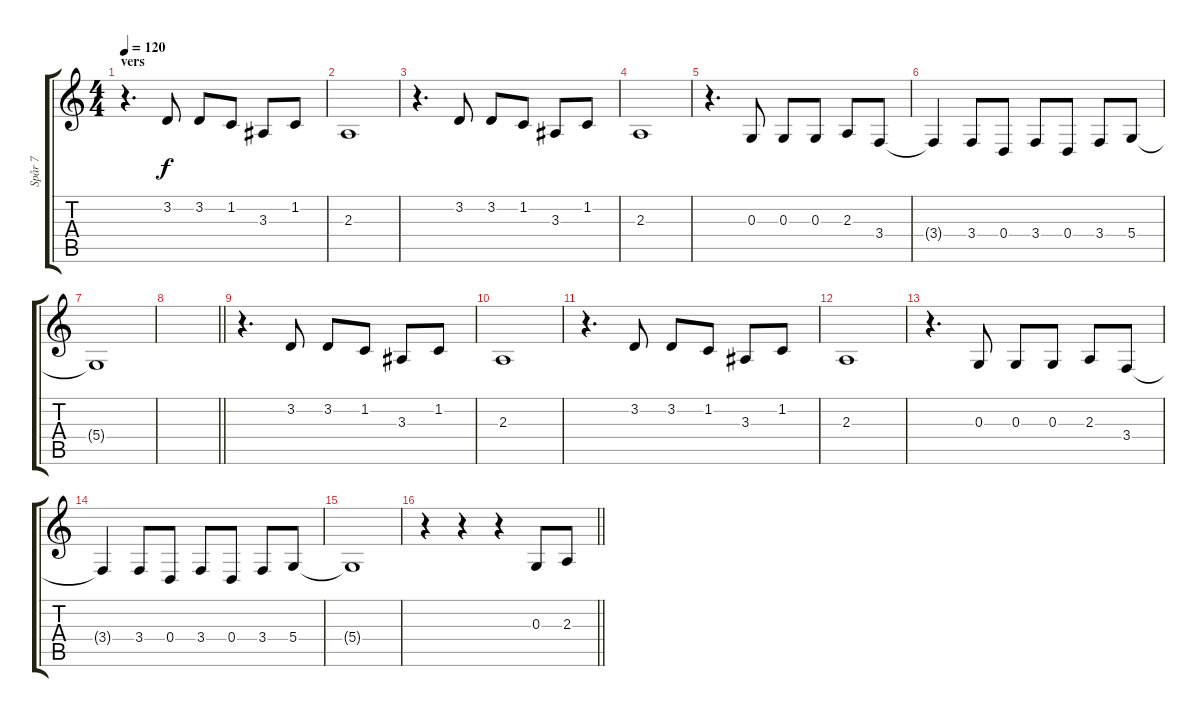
\track ("Spår 7" "Spår 7") {instrument lead6voice}
\staff {score tabs}
\tuning (E4 B3 G3 D3 A2 E2) {hide}
\ts (4 4)
\section ("" "vers")
\tempo 120
\clef g2
\ks c
r.4{d dy f} 3.2.8 3.2.8 1.2.8 3.3.8 1.2.8 |
2.3.1 |
r.4{d} 3.2.8 3.2.8 1.2.8 3.3.8 1.2.8 |
2.3.1 |
r.4{d} 0.3.8 0.3.8 0.3.8 2.3.8 3.4.8 |
3.4{t}.4 3.4.8 0.4.8 3.4.8 0.4.8 3.4.8 5.4.8 |
5.4{t}.1 |
\barLineRight lightlight
|
r.4{d} 3.2.8 3.2.8 1.2.8 3.3.8 1.2.8 |
2.3.1 |
r.4{d} 3.2.8 3.2.8 1.2.8 3.3.8 1.2.8 |
2.3.1 |
r.4{d} 0.3.8 0.3.8 0.3.8 2.3.8 3.4.8 |
3.4{t}.4 3.4.8 0.4.8 3.4.8 0.4.8 3.4.8 5.4.8 |
5.4{t}.1 |
\barLineRight lightlight
r.4 r.4 r.4 0.3.8 2.3.8
